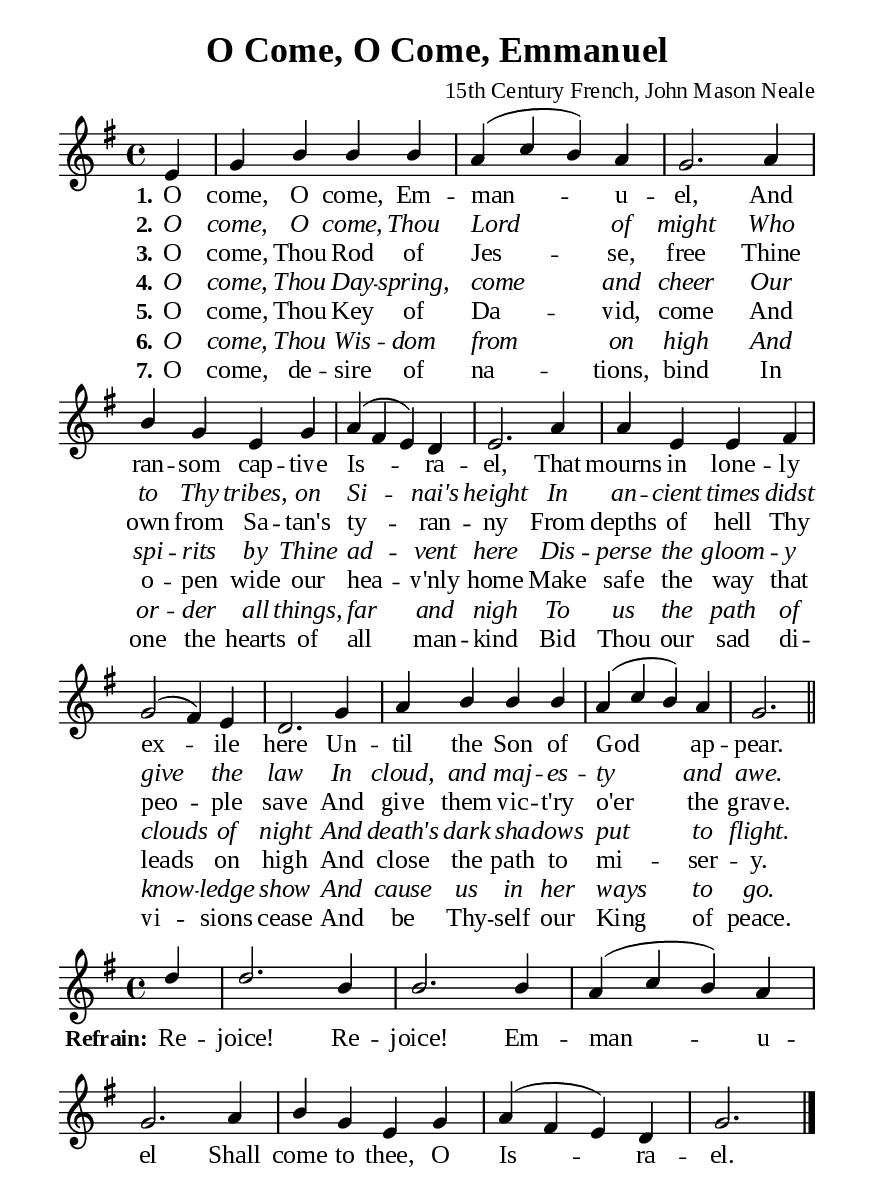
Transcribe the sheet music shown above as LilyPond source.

\version "2.18.2"

\header {
  title = "O Come, O Come, Emmanuel"
  composer = "15th Century French, John Mason Neale"
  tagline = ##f
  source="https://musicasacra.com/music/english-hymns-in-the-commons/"
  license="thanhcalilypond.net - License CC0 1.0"
}

global= {
  % \override Score.BarNumber.break-visibility = #all-visible
  \key e \minor
  \time 4/4
  \override Score.BarNumber.break-visibility = ##(#f #f #f)
}

\paper {
  #(set-paper-size "a5")
  top-margin = 10\mm
  bottom-margin = 5\mm
  left-margin = 10\mm
  right-margin = 10\mm
  indent = #0
  #(define fonts
	 (make-pango-font-tree "Liberation Serif"
	 		       "Liberation Serif"
			       "Liberation Serif"
			       (/ 20 20)))
}

printItalic = \with {
  \override LyricText.font-shape = #'italic
}

% Soparno Verse music
musicVerseSoprano = \relative c' {
  \partial 4 e4 |
  g b b b |
  a (c b) a |
  g2. a4 |
  b g e g |
  a (fis e) d |
  e2. a4 |
  a e e fis |
  g2 (fis4) e |
  d2. g4 |
  a b b b |
  a (c b) a | g2. \bar "||"
}

% Soprano chorus music
musicChorusSoprano = \relative c' {
  \set Score.currentBarNumber = #12
  \partial 4 d'4 |
  d2. b4 |
  b2. b4 |
  a (c b) a |
  g2. a4 |
  b g e g |
  a (fis e) d | g2. \bar "|."
}

% Verse lyrics
lyricVerseOne = \lyricmode {
  \set stanza = #"1."
  O come, O come, Em  -- man -- u -- el,
  And ran -- som cap -- tive Is -- ra -- el,
  That mourns in lone -- ly ex -- ile here
  Un -- til the Son of God ap -- pear.
}

lyricVerseTwo = \lyricmode {
  \set stanza = #"2."
  O come, O come, Thou Lord of might
  Who to Thy tribes, on Si -- nai's height
  In an -- cient times didst give the law
  In cloud, and maj -- es -- ty and awe.
}

lyricVerseThree = \lyricmode {
  \set stanza = #"3."
  O come, Thou Rod of Jes -- se, free
  Thine own from Sa -- tan's ty -- ran -- ny
  From depths of hell Thy peo -- ple save
  And give them vic -- t'ry o'er the grave.
}

lyricVerseFour = \lyricmode {
  \set stanza = #"4."
  O come, Thou Day -- spring, come and cheer
  Our spi -- rits by Thine ad -- vent here
  Dis -- perse the gloom -- y clouds of night
  And death's dark sha -- dows put to flight.
}

lyricVerseFive = \lyricmode {
  \set stanza = #"5."
  O come, Thou Key of Da -- vid, come
  And o -- pen wide our hea -- v'nly home
  Make safe the way that leads on high
  And close the path to mi -- ser -- y.
}

lyricVerseSix = \lyricmode {
  \set stanza = #"6."
  O come, Thou Wis -- dom from on high
  And or -- der all things, far and nigh
  To us the path of know -- ledge show
  And cause us in her ways to go.
}

lyricVerseSeven = \lyricmode {
  \set stanza = #"7."
  O come, de -- sire of na -- tions, bind
  In one the hearts of all man -- kind
  Bid Thou our sad di -- vi -- sions cease
  And be Thy -- self our King of peace.
}

% 11. Chorus lyrics
lyricChorus = \lyricmode {
  \set stanza = #"Refrain:"
  Re -- joice! Re -- joice! Em  -- man -- u -- el
  Shall come to thee, O Is -- ra -- el.
}

% Layout
\score {
    \new ChoirStaff <<
      \new Staff <<
        \clef "treble"
        \new Voice = "sopranos" {
          \voiceOne \global \stemUp \slurUp \musicVerseSoprano
        }
      >>
      \new Lyrics \lyricsto sopranos \lyricVerseOne
      \new Lyrics \printItalic \lyricsto sopranos \lyricVerseTwo
      \new Lyrics \lyricsto sopranos \lyricVerseThree
      \new Lyrics \printItalic \lyricsto sopranos \lyricVerseFour
      \new Lyrics \lyricsto sopranos \lyricVerseFive
      \new Lyrics \printItalic \lyricsto sopranos \lyricVerseSix
      \new Lyrics \lyricsto sopranos \lyricVerseSeven
    >>
}

\score {
    \new ChoirStaff <<
      \new Staff <<
        \clef "treble"
        \new Voice = "sopranos" {
          \voiceOne \global \stemUp \slurUp \musicChorusSoprano
        }
      >>
      \new Lyrics \lyricsto sopranos \lyricChorus
    >>
}
